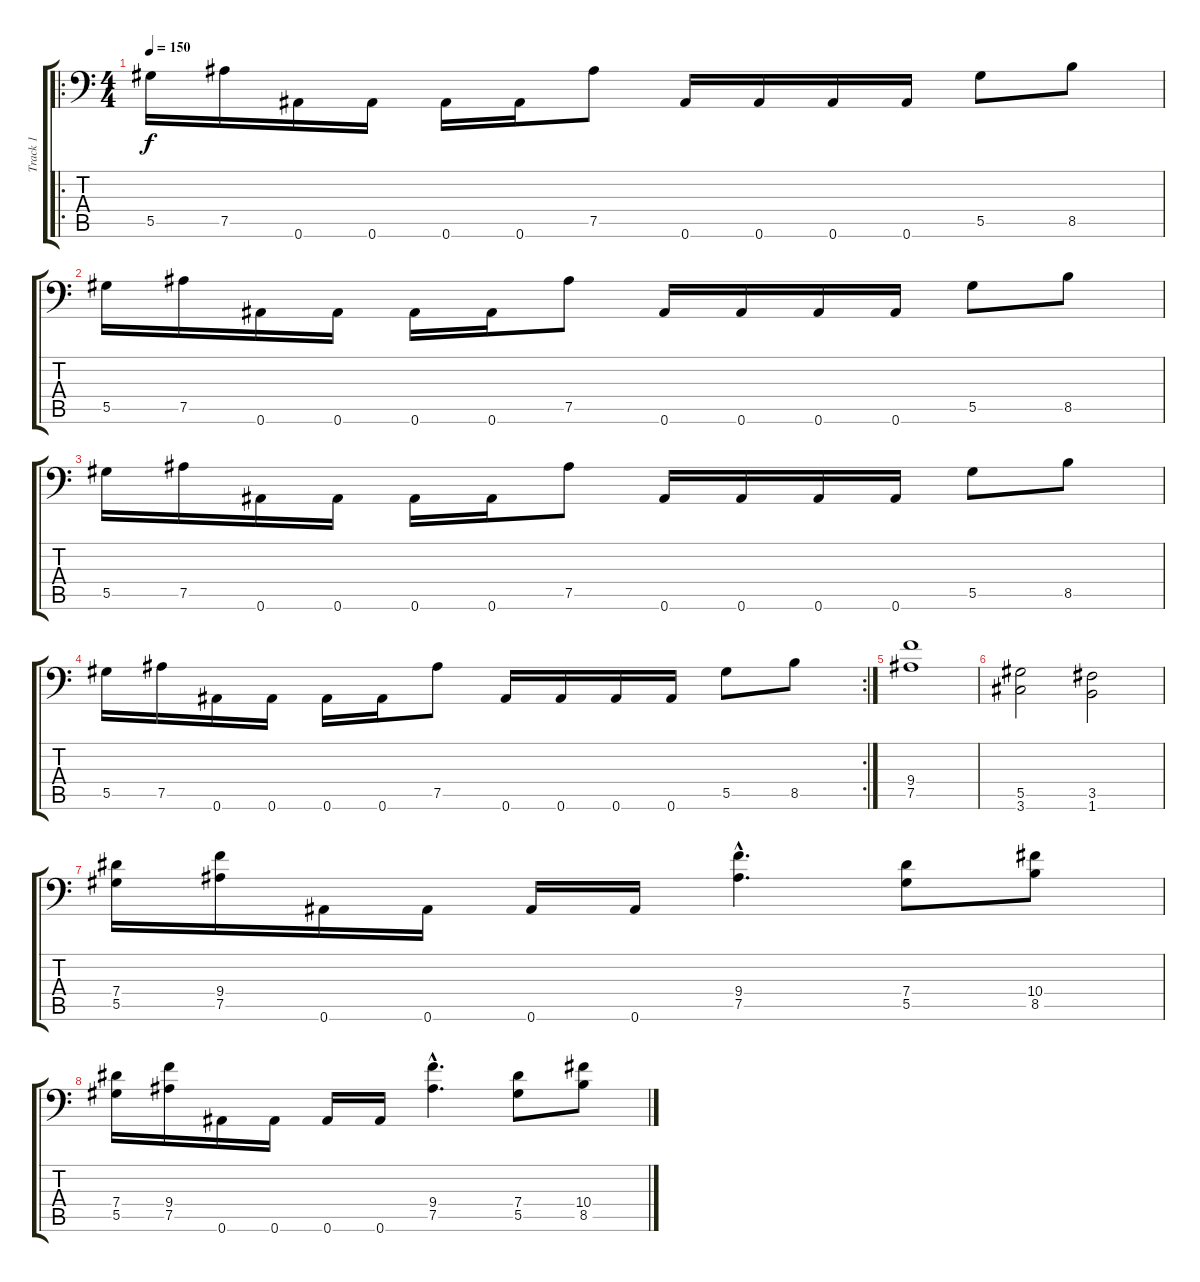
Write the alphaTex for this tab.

\track ("Track 1" "Track 1") {instrument distortionguitar}
\staff {score tabs}
\tuning (Bb3 F3 Db3 Ab2 Eb2 Bb1) {hide}
\ro
\ts (4 4)
\tempo 150
\clef f4
\ks c
5.5.16{dy f} 7.5.16 0.6.16 0.6.16 0.6.16 0.6.16 7.5.8 0.6.16 0.6.16 0.6.16 0.6.16 5.5.8 8.5.8 |
5.5.16 7.5.16 0.6.16 0.6.16 0.6.16 0.6.16 7.5.8 0.6.16 0.6.16 0.6.16 0.6.16 5.5.8 8.5.8 |
5.5.16 7.5.16 0.6.16 0.6.16 0.6.16 0.6.16 7.5.8 0.6.16 0.6.16 0.6.16 0.6.16 5.5.8 8.5.8 |
\rc 2
5.5.16 7.5.16 0.6.16 0.6.16 0.6.16 0.6.16 7.5.8 0.6.16 0.6.16 0.6.16 0.6.16 5.5.8 8.5.8 |
(9.4 7.5).1 |
(5.5 3.6).2 (3.5 1.6).2 |
(7.4 5.5).16 (9.4 7.5).16 0.6.16 0.6.16 0.6.16 0.6.16 (9.4{hac} 7.5{hac}).4{d} (7.4 5.5).8 (10.4 8.5).8 |
(7.4 5.5).16 (9.4 7.5).16 0.6.16 0.6.16 0.6.16 0.6.16 (9.4{hac} 7.5{hac}).4{d} (7.4 5.5).8 (10.4 8.5).8
